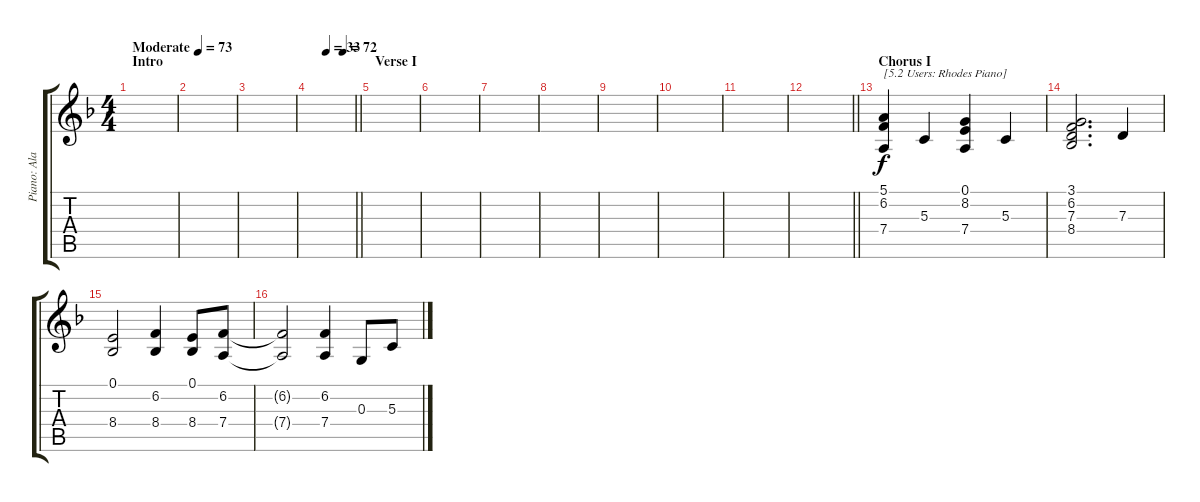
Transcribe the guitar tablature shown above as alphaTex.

\track ("Piano: Alan" "Piano: Ala") {instrument electricpiano1}
\staff {score tabs}
\tuning (E4 B3 G3 D3 A2 E2) {hide}
\ts (4 4)
\section ("" "Intro")
\tempo (73 "Moderate")
\clef g2
\ks f
|
|
|
\tempo (33 0.375)
\tempo (72 0.75)
\barLineRight lightlight
|
\section ("" "Verse I")
|
|
|
|
|
|
|
\barLineRight lightlight
|
\section ("" "Chorus I")
(5.1 6.2 7.4).4{txt "[5.2 Users: Rhodes Piano]"} 5.3.4 (0.1 8.2 7.4).4 5.3.4 |
(3.1 6.2 7.3 8.4).2{d} 7.3.4 |
(0.1 8.4).2 (6.2 8.4).4 (0.1 8.4).8 (6.2 7.4).8 |
(6.2{t} 7.4{t}).2 (6.2 7.4).4 0.3.8 5.3.8
